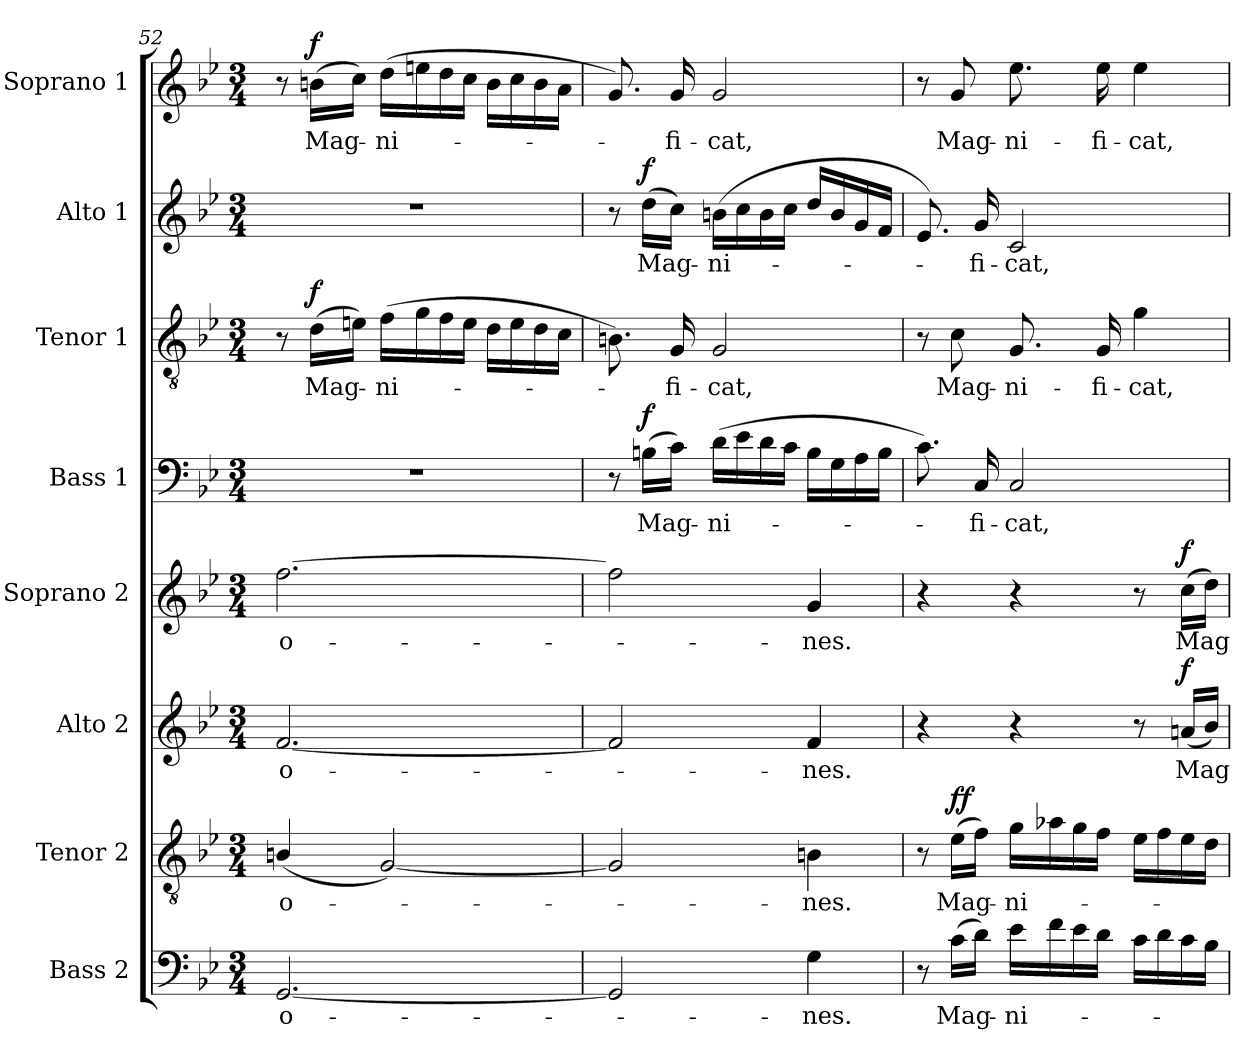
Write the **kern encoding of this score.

**kern	**text	**kern	**text	**dynam	**kern	**text	**dynam	**kern	**text	**dynam	**kern	**text	**dynam	**kern	**text	**dynam	**kern	**text	**dynam	**kern	**text	**dynam
*part8	*part8	*part7	*part7	*part7	*part6	*part6	*part6	*part5	*part5	*part5	*part4	*part4	*part4	*part3	*part3	*part3	*part2	*part2	*part2	*part1	*part1	*part1
*staff8	*staff8	*staff7	*staff7	*staff7	*staff6	*staff6	*staff6	*staff5	*staff5	*staff5	*staff4	*staff4	*staff4	*staff3	*staff3	*staff3	*staff2	*staff2	*staff2	*staff1	*staff1	*staff1
*I"Bass 2	*	*I"Tenor 2	*	*	*I"Alto 2	*	*	*I"Soprano 2	*	*	*I"Bass 1	*	*	*I"Tenor 1	*	*	*I"Alto 1	*	*	*I"Soprano 1	*	*
*I'B 2.	*	*I'T 2.	*	*	*I'A 2.	*	*	*I'S 2.	*	*	*I'B 1.	*	*	*I'T 1.	*	*	*I'A 1.	*	*	*I'S 1.	*	*
!!LO:LB:g=z
*clefF4	*	*clefGv2	*	*	*clefG2	*	*	*clefG2	*	*	*clefF4	*	*	*clefGv2	*	*	*clefG2	*	*	*clefG2	*	*
*	*	*ITrd7c12	*	*	*	*	*	*	*	*	*	*	*	*ITrd7c12	*	*	*	*	*	*	*	*
*k[b-e-]	*	*k[b-e-]	*	*	*k[b-e-]	*	*	*k[b-e-]	*	*	*k[b-e-]	*	*	*k[b-e-]	*	*	*k[b-e-]	*	*	*k[b-e-]	*	*
*B-:	*	*B-:	*	*	*B-:	*	*	*B-:	*	*	*B-:	*	*	*B-:	*	*	*B-:	*	*	*B-:	*	*
*M3/4	*	*M3/4	*	*	*M3/4	*	*	*M3/4	*	*	*M3/4	*	*	*M3/4	*	*	*M3/4	*	*	*M3/4	*	*
=52	=52	=52	=52	=52	=52	=52	=52	=52	=52	=52	=52	=52	=52	=52	=52	=52	=52	=52	=52	=52	=52	=52
!	!LO:LY:b:color=#000000	!	!	!	!	!	!	!	!	!	!	!	!	!	!	!	!	!	!	!	!	!
!	!	!	!LO:LY:b:color=#000000	!	!	!	!	!	!	!	!	!	!	!	!	!	!	!	!	!	!	!
!	!	!	!	!	!	!LO:LY:b:color=#000000	!	!	!	!	!	!	!	!	!	!	!	!	!	!	!	!
!	!	!	!	!	!	!	!	!	!LO:LY:b:color=#000000	!	!LO:N:vis=1	!	!	!	!	!	!LO:N:vis=1	!	!	!	!	!
[2.GGi/	-o-	(4BBni/	-o-	.	[2.fi/	-o-	.	[2.ffi\	-o-	.	2.r	.	.	8r	.	.	2.r	.	.	8r	.	.
!	!	!	!	!	!	!	!	!	!	!	!	!	!	!	!LO:LY:b:color=#000000	!	!	!	!	!	!	!
!	!	!	!	!	!	!	!	!	!	!	!	!	!	!	!	!	!	!	!	!	!LO:LY:b:color=#000000	!
.	.	.	.	.	.	.	.	.	.	.	.	.	.	(16Di\LL	Mag-	f	.	.	.	(16bni\LL	Mag-	f
.	.	.	.	.	.	.	.	.	.	.	.	.	.	16Eni\JJ)	.	.	.	.	.	16cci\JJ)	.	.
!	!	!	!	!	!	!	!	!	!	!	!	!	!	!	!LO:LY:b:color=#000000	!	!	!	!	!	!	!
!	!	!	!	!	!	!	!	!	!	!	!	!	!	!	!	!	!	!	!	!	!LO:LY:b:color=#000000	!
.	.	[2GGi/)	.	.	.	.	.	.	.	.	.	.	.	(16Fi\LL	-ni-	.	.	.	.	(16ddi\LL	-ni-	.
.	.	.	.	.	.	.	.	.	.	.	.	.	.	16Gi\	.	.	.	.	.	16eeni\	.	.
.	.	.	.	.	.	.	.	.	.	.	.	.	.	16Fi\	.	.	.	.	.	16ddi\	.	.
.	.	.	.	.	.	.	.	.	.	.	.	.	.	16Ei\JJ	.	.	.	.	.	16cci\JJ	.	.
.	.	.	.	.	.	.	.	.	.	.	.	.	.	16Di\LL	.	.	.	.	.	16bi\LL	.	.
.	.	.	.	.	.	.	.	.	.	.	.	.	.	16Ei\	.	.	.	.	.	16cci\	.	.
.	.	.	.	.	.	.	.	.	.	.	.	.	.	16Di\	.	.	.	.	.	16bi\	.	.
.	.	.	.	.	.	.	.	.	.	.	.	.	.	16Ci\JJ	.	.	.	.	.	16ai\JJ	.	.
=53	=53	=53	=53	=53	=53	=53	=53	=53	=53	=53	=53	=53	=53	=53	=53	=53	=53	=53	=53	=53	=53	=53
2GGi/]	.	2GGi/]	.	.	2fi/]	.	.	2ffi\]	.	.	8r	.	.	8.BBni\)	.	.	8r	.	.	8.gi/)	.	.
!	!	!	!	!	!	!	!	!	!	!	!	!LO:LY:b:color=#000000	!	!	!	!	!	!	!	!	!	!
!	!	!	!	!	!	!	!	!	!	!	!	!	!	!	!	!	!	!LO:LY:b:color=#000000	!	!	!	!
.	.	.	.	.	.	.	.	.	.	.	(16Bni\LL	Mag-	f	.	.	.	(16ddi\LL	Mag-	f	.	.	.
!	!	!	!	!	!	!	!	!	!	!	!	!	!	!	!LO:LY:b:color=#000000	!	!	!	!	!	!	!
!	!	!	!	!	!	!	!	!	!	!	!	!	!	!	!	!	!	!	!	!	!LO:LY:b:color=#000000	!
.	.	.	.	.	.	.	.	.	.	.	16ci\JJ)	.	.	16GGi/	-fi-	.	16cci\JJ)	.	.	16gi/	-fi-	.
!	!	!	!	!	!	!	!	!	!	!	!	!LO:LY:b:color=#000000	!	!	!	!	!	!	!	!	!	!
!	!	!	!	!	!	!	!	!	!	!	!	!	!	!	!LO:LY:b:color=#000000	!	!	!	!	!	!	!
!	!	!	!	!	!	!	!	!	!	!	!	!	!	!	!	!	!	!LO:LY:b:color=#000000	!	!	!	!
!	!	!	!	!	!	!	!	!	!	!	!	!	!	!	!	!	!	!	!	!	!LO:LY:b:color=#000000	!
.	.	.	.	.	.	.	.	.	.	.	(16di\LL	-ni-	.	2GGi/	-cat,	.	(16bni\LL	-ni-	.	2gi/	-cat,	.
.	.	.	.	.	.	.	.	.	.	.	16e-i\	.	.	.	.	.	16cci\	.	.	.	.	.
.	.	.	.	.	.	.	.	.	.	.	16di\	.	.	.	.	.	16bi\	.	.	.	.	.
.	.	.	.	.	.	.	.	.	.	.	16ci\JJ	.	.	.	.	.	16cci\JJ	.	.	.	.	.
!	!LO:LY:b:color=#000000	!	!	!	!	!	!	!	!	!	!	!	!	!	!	!	!	!	!	!	!	!
!	!	!	!LO:LY:b:color=#000000	!	!	!	!	!	!	!	!	!	!	!	!	!	!	!	!	!	!	!
!	!	!	!	!	!	!LO:LY:b:color=#000000	!	!	!	!	!	!	!	!	!	!	!	!	!	!	!	!
!	!	!	!	!	!	!	!	!	!LO:LY:b:color=#000000	!	!	!	!	!	!	!	!	!	!	!	!	!
4Gi\	-nes.	4BBni\	-nes.	.	4fi/	-nes.	.	4gi/	-nes.	.	16Bi\LL	.	.	.	.	.	16ddi/LL	.	.	.	.	.
.	.	.	.	.	.	.	.	.	.	.	16Gi\	.	.	.	.	.	16bi/	.	.	.	.	.
.	.	.	.	.	.	.	.	.	.	.	16Ai\	.	.	.	.	.	16gi/	.	.	.	.	.
.	.	.	.	.	.	.	.	.	.	.	16Bi\JJ	.	.	.	.	.	16fi/JJ	.	.	.	.	.
=54	=54	=54	=54	=54	=54	=54	=54	=54	=54	=54	=54	=54	=54	=54	=54	=54	=54	=54	=54	=54	=54	=54
8r	.	8r	.	.	4r	.	.	4r	.	.	8.ci\)	.	.	8r	.	.	8.e-i/)	.	.	8r	.	.
!	!LO:LY:b:color=#000000	!	!	!	!	!	!	!	!	!	!	!	!	!	!	!	!	!	!	!	!	!
!	!	!	!LO:LY:b:color=#000000	!	!	!	!	!	!	!	!	!	!	!	!	!	!	!	!	!	!	!
!	!	!	!	!	!	!	!	!	!	!	!	!	!	!	!LO:LY:b:color=#000000	!	!	!	!	!	!	!
!	!	!	!	!	!	!	!	!	!	!	!	!	!	!	!	!	!	!	!	!	!LO:LY:b:color=#000000	!
(16ci\LL	Mag-	(16E-i\LL	Mag-	f f	.	.	.	.	.	.	.	.	.	8Ci\	Mag-	.	.	.	.	8gi/	Mag-	.
!	!	!	!	!	!	!	!	!	!	!	!	!LO:LY:b:color=#000000	!	!	!	!	!	!	!	!	!	!
!	!	!	!	!	!	!	!	!	!	!	!	!	!	!	!	!	!	!LO:LY:b:color=#000000	!	!	!	!
16di\JJ)	.	16Fi\JJ)	.	.	.	.	.	.	.	.	16Ci/	-fi-	.	.	.	.	16gi/	-fi-	.	.	.	.
!	!LO:LY:b:color=#000000	!	!	!	!	!	!	!	!	!	!	!	!	!	!	!	!	!	!	!	!	!
!	!	!	!LO:LY:b:color=#000000	!	!	!	!	!	!	!	!	!	!	!	!	!	!	!	!	!	!	!
!	!	!	!	!	!	!	!	!	!	!	!	!LO:LY:b:color=#000000	!	!	!	!	!	!	!	!	!	!
!	!	!	!	!	!	!	!	!	!	!	!	!	!	!	!LO:LY:b:color=#000000	!	!	!	!	!	!	!
!	!	!	!	!	!	!	!	!	!	!	!	!	!	!	!	!	!	!LO:LY:b:color=#000000	!	!	!	!
!	!	!	!	!	!	!	!	!	!	!	!	!	!	!	!	!	!	!	!	!	!LO:LY:b:color=#000000	!
16e-i\LL	-ni-	16Gi\LL	-ni-	.	4r	.	.	4r	.	.	2Ci/	-cat,	.	8.GGi/	-ni-	.	2ci/	-cat,	.	8.ee-i\	-ni-	.
16fi\	.	16A-Xi\	.	.	.	.	.	.	.	.	.	.	.	.	.	.	.	.	.	.	.	.
16e-i\	.	16Gi\	.	.	.	.	.	.	.	.	.	.	.	.	.	.	.	.	.	.	.	.
!	!	!	!	!	!	!	!	!	!	!	!	!	!	!	!LO:LY:b:color=#000000	!	!	!	!	!	!	!
!	!	!	!	!	!	!	!	!	!	!	!	!	!	!	!	!	!	!	!	!	!LO:LY:b:color=#000000	!
16di\JJ	.	16Fi\JJ	.	.	.	.	.	.	.	.	.	.	.	16GGi/	-fi-	.	.	.	.	16ee-i\	-fi-	.
!	!	!	!	!	!	!	!	!	!	!	!	!	!	!	!LO:LY:b:color=#000000	!	!	!	!	!	!	!
!	!	!	!	!	!	!	!	!	!	!	!	!	!	!	!	!	!	!	!	!	!LO:LY:b:color=#000000	!
16ci\LL	.	16E-i\LL	.	.	8r	.	.	8r	.	.	.	.	.	4Gi\	-cat,	.	.	.	.	4ee-i\	-cat,	.
16di\	.	16Fi\	.	.	.	.	.	.	.	.	.	.	.	.	.	.	.	.	.	.	.	.
!	!	!	!	!	!	!LO:LY:b:color=#000000	!	!	!	!	!	!	!	!	!	!	!	!	!	!	!	!
!	!	!	!	!	!	!	!	!	!LO:LY:b:color=#000000	!	!	!	!	!	!	!	!	!	!	!	!	!
16ci\	.	16E-i\	.	.	(16ani/LL	Mag-	f	(16cci\LL	Mag-	f	.	.	.	.	.	.	.	.	.	.	.	.
16B-i\JJ	.	16Di\JJ	.	.	16b-i/JJ)	.	.	16ddi\JJ)	.	.	.	.	.	.	.	.	.	.	.	.	.	.
=	=	=	=	=	=	=	=	=	=	=	=	=	=	=	=	=	=	=	=	=	=	=
*-	*-	*-	*-	*-	*-	*-	*-	*-	*-	*-	*-	*-	*-	*-	*-	*-	*-	*-	*-	*-	*-	*-
